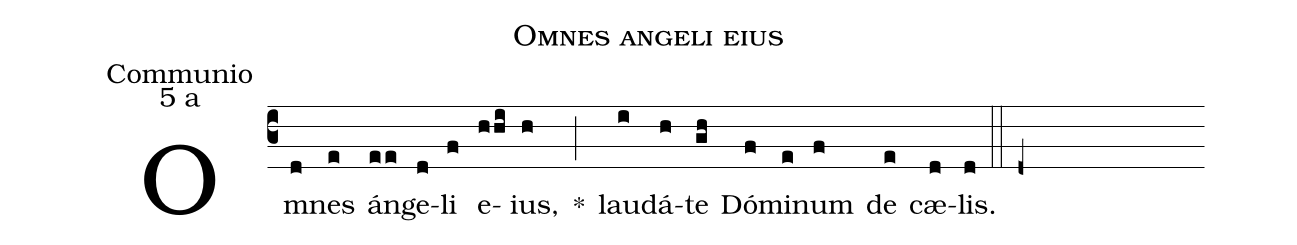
name: Omnes angeli eius;
office-part: Communio;
mode: 5;
mode-differentia: a;
%%
(c3)

Om(d)nes(e) án(ee)ge(d)li(f) e(hhi)ius,(h) *(;) lau(i)dá(h)te(gh) Dó(f)mi(e)num(f) de(e) cæ(d)lis.(d)

(::)

(d+)
